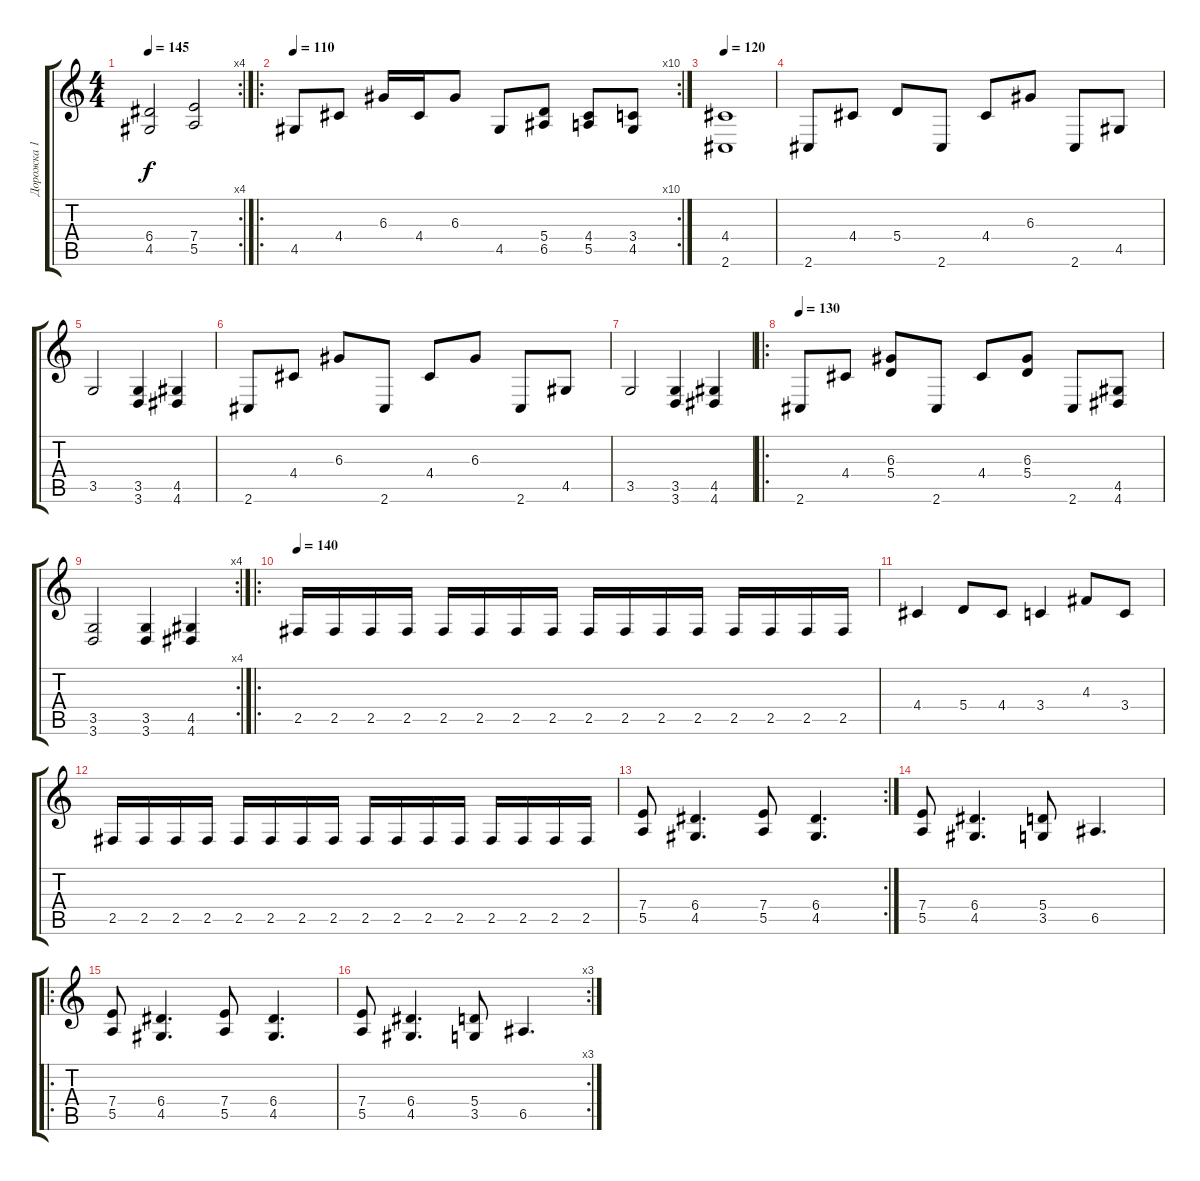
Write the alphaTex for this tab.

\track ("Дорожка 1" "Дорожка 1") {instrument distortionguitar}
\staff {score tabs}
\tuning (B3 Gb3 D3 A2 E2 B1) {hide}
\rc 4
\ts (4 4)
\tempo 145
\clef g2
\ks c
(6.4 4.5).2{dy f} (7.4 5.5).2 |
\ro
\rc 10
\tempo 110
4.5.8 4.4.8 6.3.16 4.4.16 6.3.8 4.5.8 (5.4 6.5).8 (4.4 5.5).8 (3.4 4.5).8 |
\tempo 120
(4.4 2.6).1 |
2.6.8 4.4.8 5.4.8 2.6.8 4.4.8 6.3.8 2.6.8 4.5.8 |
3.5.2 (3.5 3.6).4 (4.5 4.6).4 |
2.6.8 4.4.8 6.3.8 2.6.8 4.4.8 6.3.8 2.6.8 4.5.8 |
3.5.2 (3.5 3.6).4 (4.5 4.6).4 |
\ro
\tempo 130
2.6.8 4.4.8 (6.3 5.4).8 2.6.8 4.4.8 (6.3 5.4).8 2.6.8 (4.5 4.6).8 |
\rc 4
(3.5 3.6).2 (3.5 3.6).4 (4.5 4.6).4 |
\ro
\tempo 140
2.5.16 2.5.16 2.5.16 2.5.16 2.5.16 2.5.16 2.5.16 2.5.16 2.5.16 2.5.16 2.5.16 2.5.16 2.5.16 2.5.16 2.5.16 2.5.16 |
4.4.4 5.4.8 4.4.8 3.4.4 4.3.8 3.4.8 |
2.5.16 2.5.16 2.5.16 2.5.16 2.5.16 2.5.16 2.5.16 2.5.16 2.5.16 2.5.16 2.5.16 2.5.16 2.5.16 2.5.16 2.5.16 2.5.16 |
\rc 2
(7.4 5.5).8 (6.4 4.5).4{d} (7.4 5.5).8 (6.4 4.5).4{d} |
(7.4 5.5).8 (6.4 4.5).4{d} (5.4 3.5).8 6.5.4{d} |
\ro
(7.4 5.5).8 (6.4 4.5).4{d} (7.4 5.5).8 (6.4 4.5).4{d} |
\rc 3
(7.4 5.5).8 (6.4 4.5).4{d} (5.4 3.5).8 6.5.4{d}
